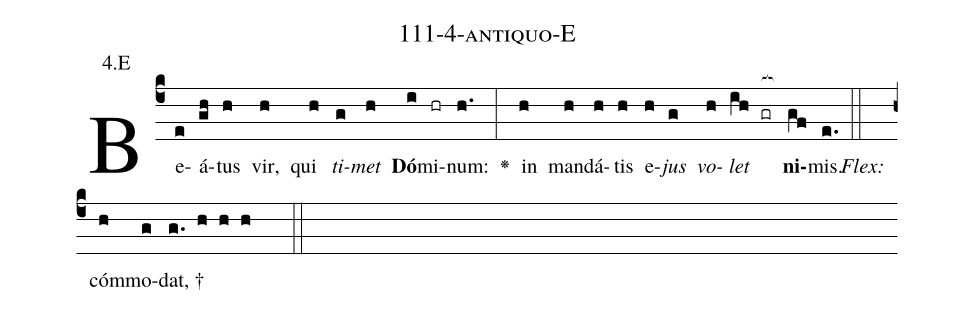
name: 111-4-antiquo-E;
annotation: 4.E;
%%
(c4)Be(e)á(gh)tus(h) vir,(h) qui(h) <i>ti</i>(g)<i>met</i>(h) <b>Dó</b>(i)mi(hr)num:(h.) <v>\greheightstar</v>(:) in(h) man(h)dá(h)tis(h) e(h)<i>jus</i>(g) <i>vo</i>(h)<i>let</i>(ih gr[ocb:1{]) <b>ni</b>(gf[ocb:0}])mis.(e.) (::)
<i>Flex:</i>()  cóm(h)mo(g)dat, †(g. h h h  ::)

%E(h) u(g) o(h) u(ih) a(gf) e.(e.) (::)
